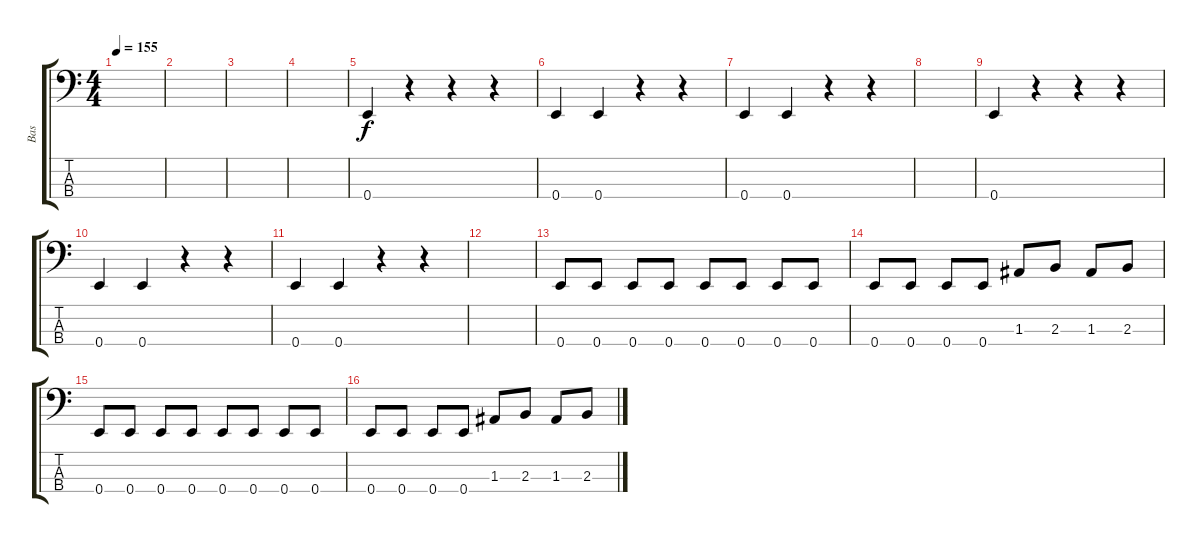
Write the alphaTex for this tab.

\track ("Bas" "Bas") {instrument electricbassfinger}
\staff {score tabs}
\tuning (G2 D2 A1 E1) {hide}
\ts (4 4)
\tempo 155
\clef f4
\ks c
|
|
|
|
0.4.4 r.4 r.4 r.4 |
0.4.4 0.4.4 r.4 r.4 |
0.4.4 0.4.4 r.4 r.4 |
|
0.4.4 r.4 r.4 r.4 |
0.4.4 0.4.4 r.4 r.4 |
0.4.4 0.4.4 r.4 r.4 |
|
0.4.8 0.4.8 0.4.8 0.4.8 0.4.8 0.4.8 0.4.8 0.4.8 |
0.4.8 0.4.8 0.4.8 0.4.8 1.3.8 2.3.8 1.3.8 2.3.8 |
0.4.8 0.4.8 0.4.8 0.4.8 0.4.8 0.4.8 0.4.8 0.4.8 |
0.4.8 0.4.8 0.4.8 0.4.8 1.3.8 2.3.8 1.3.8 2.3.8
